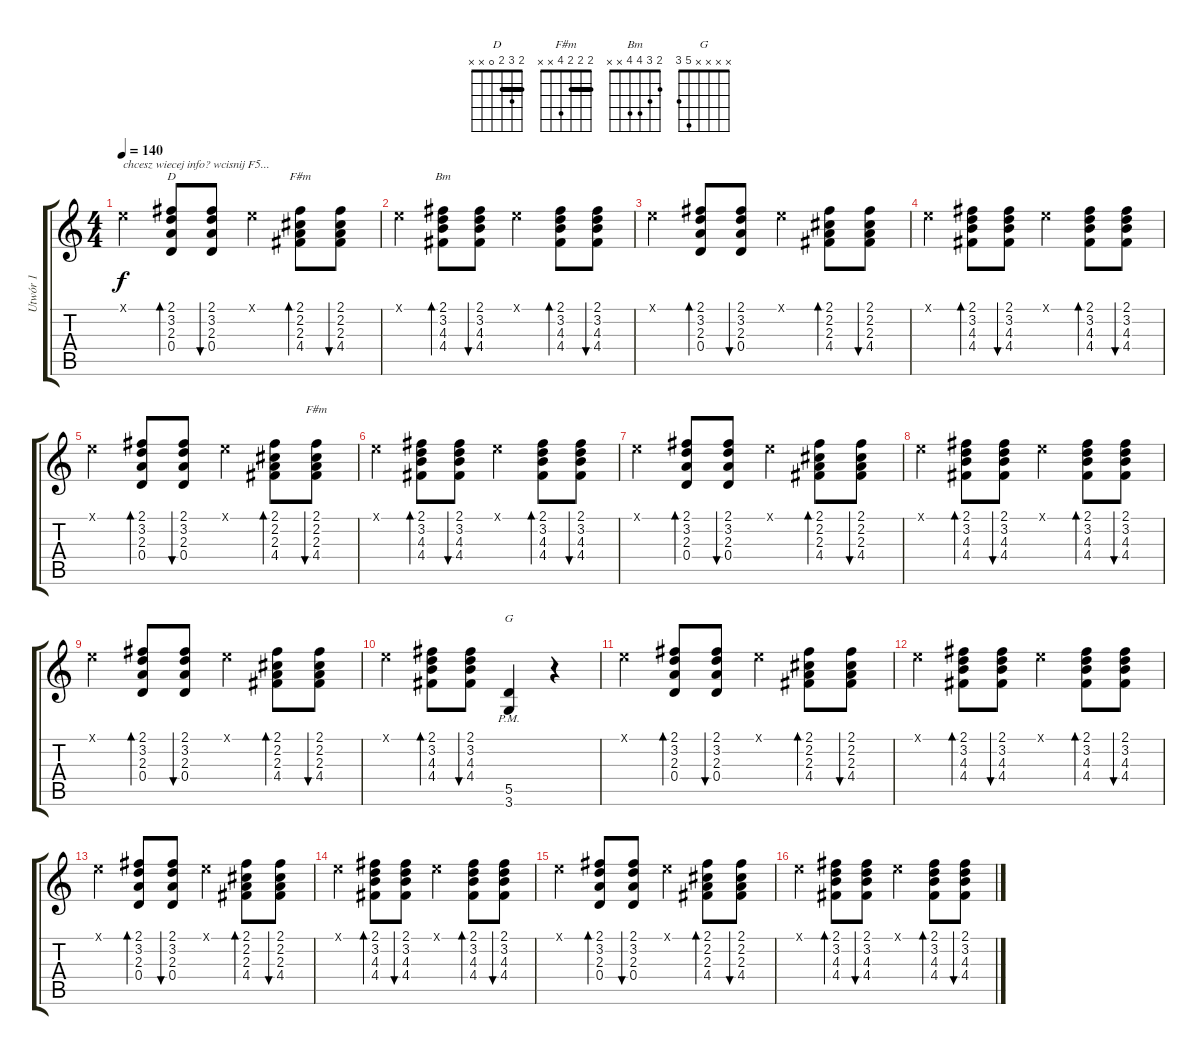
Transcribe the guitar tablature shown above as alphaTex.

\track ("Utwór 1" "Utwór 1") {instrument electricguitarclean}
\staff {score tabs}
\tuning (E4 B3 G3 D3 A2 E2) {hide}
\chord ("D" 2 3 2 0 x x) {barre 2}
\chord ("F#m" 2 2 4 4 x x) {barre 2}
\chord ("Bm" 2 3 4 4 x x)
\chord ("F#m" 2 2 2 4 x x) {barre 2}
\chord ("G" x x x x 5 3)
\ts (4 4)
\tempo 140
\clef g2
\ks c
0.1{x}.4{txt "chcesz wiecej info? wcisnij F5..." dy f instrument electricguitarclean} (2.1 3.2 2.3 0.4).8{bd 60 ch "D"} (2.1 3.2 2.3 0.4).8{bu 60} 0.1{x}.4 (2.1 2.2 2.3 4.4).8{bd 60 ch "F#m"} (2.1 2.2 2.3 4.4).8{bu 60} |
0.1{x}.4 (2.1 3.2 4.3 4.4).8{bd 60 ch "Bm"} (2.1 3.2 4.3 4.4).8{bu 60} 0.1{x}.4 (2.1 3.2 4.3 4.4).8{bd 60} (2.1 3.2 4.3 4.4).8{bu 60} |
0.1{x}.4 (2.1 3.2 2.3 0.4).8{bd 60} (2.1 3.2 2.3 0.4).8{bu 60} 0.1{x}.4 (2.1 2.2 2.3 4.4).8{bd 60} (2.1 2.2 2.3 4.4).8{bu 60} |
0.1{x}.4 (2.1 3.2 4.3 4.4).8{bd 60} (2.1 3.2 4.3 4.4).8{bu 60} 0.1{x}.4 (2.1 3.2 4.3 4.4).8{bd 60} (2.1 3.2 4.3 4.4).8{bu 60} |
0.1{x}.4 (2.1 3.2 2.3 0.4).8{bd 60} (2.1 3.2 2.3 0.4).8{bu 60} 0.1{x}.4 (2.1 2.2 2.3 4.4).8{bd 60} (2.1 2.2 2.3 4.4).8{bu 60 ch "F#m"} |
0.1{x}.4 (2.1 3.2 4.3 4.4).8{bd 60} (2.1 3.2 4.3 4.4).8{bu 60} 0.1{x}.4 (2.1 3.2 4.3 4.4).8{bd 60} (2.1 3.2 4.3 4.4).8{bu 60} |
0.1{x}.4 (2.1 3.2 2.3 0.4).8{bd 60} (2.1 3.2 2.3 0.4).8{bu 60} 0.1{x}.4 (2.1 2.2 2.3 4.4).8{bd 60} (2.1 2.2 2.3 4.4).8{bu 60} |
0.1{x}.4 (2.1 3.2 4.3 4.4).8{bd 60} (2.1 3.2 4.3 4.4).8{bu 60} 0.1{x}.4 (2.1 3.2 4.3 4.4).8{bd 60} (2.1 3.2 4.3 4.4).8{bu 60} |
0.1{x}.4 (2.1 3.2 2.3 0.4).8{bd 60} (2.1 3.2 2.3 0.4).8{bu 60} 0.1{x}.4 (2.1 2.2 2.3 4.4).8{bd 60} (2.1 2.2 2.3 4.4).8{bu 60} |
0.1{x}.4 (2.1 3.2 4.3 4.4).8{bd 60} (2.1 3.2 4.3 4.4).8{bu 60} (5.5{pm} 3.6{pm}).4{ch "G"} r.4 |
0.1{x}.4 (2.1 3.2 2.3 0.4).8{bd 60} (2.1 3.2 2.3 0.4).8{bu 60} 0.1{x}.4 (2.1 2.2 2.3 4.4).8{bd 60} (2.1 2.2 2.3 4.4).8{bu 60} |
0.1{x}.4 (2.1 3.2 4.3 4.4).8{bd 60} (2.1 3.2 4.3 4.4).8{bu 60} 0.1{x}.4 (2.1 3.2 4.3 4.4).8{bd 60} (2.1 3.2 4.3 4.4).8{bu 60} |
0.1{x}.4 (2.1 3.2 2.3 0.4).8{bd 60} (2.1 3.2 2.3 0.4).8{bu 60} 0.1{x}.4 (2.1 2.2 2.3 4.4).8{bd 60} (2.1 2.2 2.3 4.4).8{bu 60} |
0.1{x}.4 (2.1 3.2 4.3 4.4).8{bd 60} (2.1 3.2 4.3 4.4).8{bu 60} 0.1{x}.4 (2.1 3.2 4.3 4.4).8{bd 60} (2.1 3.2 4.3 4.4).8{bu 60} |
0.1{x}.4 (2.1 3.2 2.3 0.4).8{bd 60} (2.1 3.2 2.3 0.4).8{bu 60} 0.1{x}.4 (2.1 2.2 2.3 4.4).8{bd 60} (2.1 2.2 2.3 4.4).8{bu 60} |
0.1{x}.4 (2.1 3.2 4.3 4.4).8{bd 60} (2.1 3.2 4.3 4.4).8{bu 60} 0.1{x}.4 (2.1 3.2 4.3 4.4).8{bd 60} (2.1 3.2 4.3 4.4).8{bu 60}
